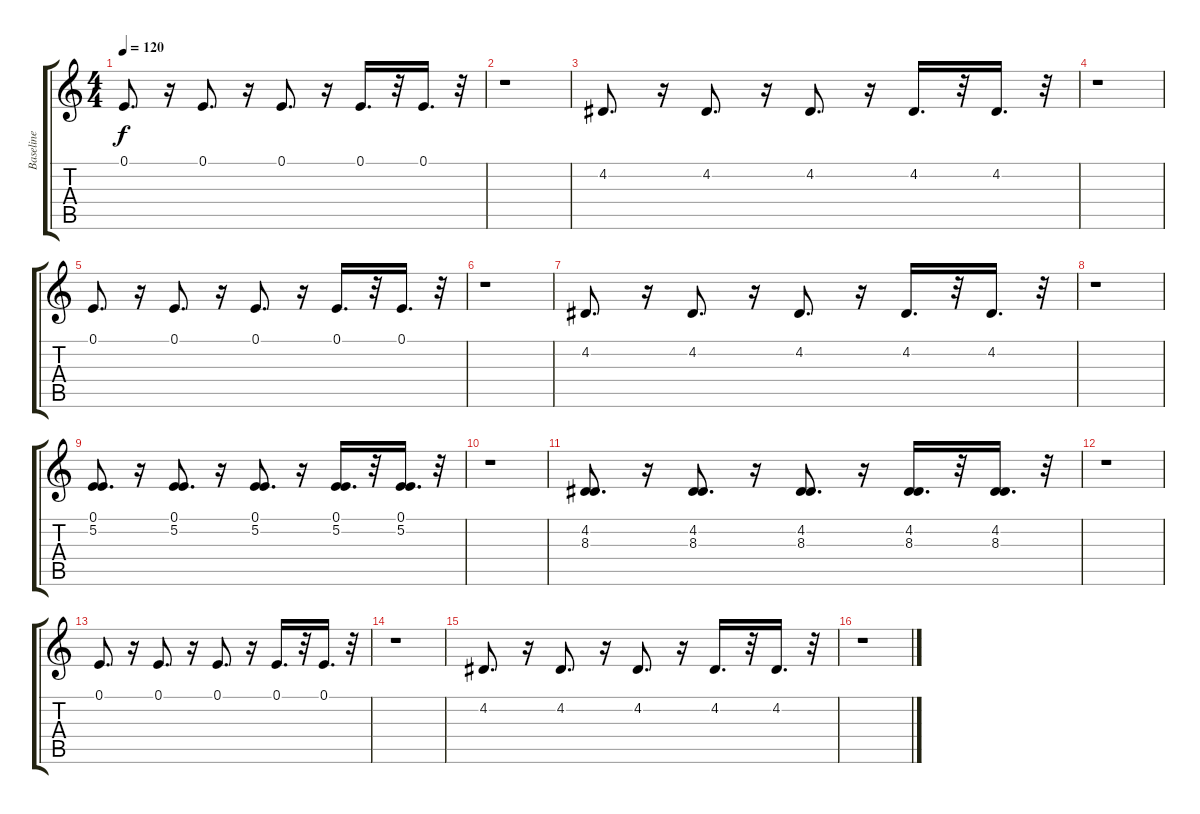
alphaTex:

\track ("Baseline" "Baseline") {instrument dulcimer}
\staff {score tabs}
\tuning (E4 B3 G3 D3 A2 E2) {hide}
\ts (4 4)
\tempo 120
\clef g2
\ks c
0.1.8{d dy f} r.16 0.1.8{d} r.16 0.1.8{d} r.16 0.1.16{d} r.32 0.1.16{d} r.32 |
r.1 |
4.2.8{d} r.16 4.2.8{d} r.16 4.2.8{d} r.16 4.2.16{d} r.32 4.2.16{d} r.32 |
r.1 |
0.1.8{d} r.16 0.1.8{d} r.16 0.1.8{d} r.16 0.1.16{d} r.32 0.1.16{d} r.32 |
r.1 |
4.2.8{d} r.16 4.2.8{d} r.16 4.2.8{d} r.16 4.2.16{d} r.32 4.2.16{d} r.32 |
r.1 |
(0.1 5.2).8{d} r.16 (0.1 5.2).8{d} r.16 (0.1 5.2).8{d} r.16 (0.1 5.2).16{d} r.32 (0.1 5.2).16{d} r.32 |
r.1 |
(4.2 8.3).8{d} r.16 (4.2 8.3).8{d} r.16 (4.2 8.3).8{d} r.16 (4.2 8.3).16{d} r.32 (4.2 8.3).16{d} r.32 |
r.1 |
0.1.8{d} r.16 0.1.8{d} r.16 0.1.8{d} r.16 0.1.16{d} r.32 0.1.16{d} r.32 |
r.1 |
4.2.8{d} r.16 4.2.8{d} r.16 4.2.8{d} r.16 4.2.16{d} r.32 4.2.16{d} r.32 |
r.1
